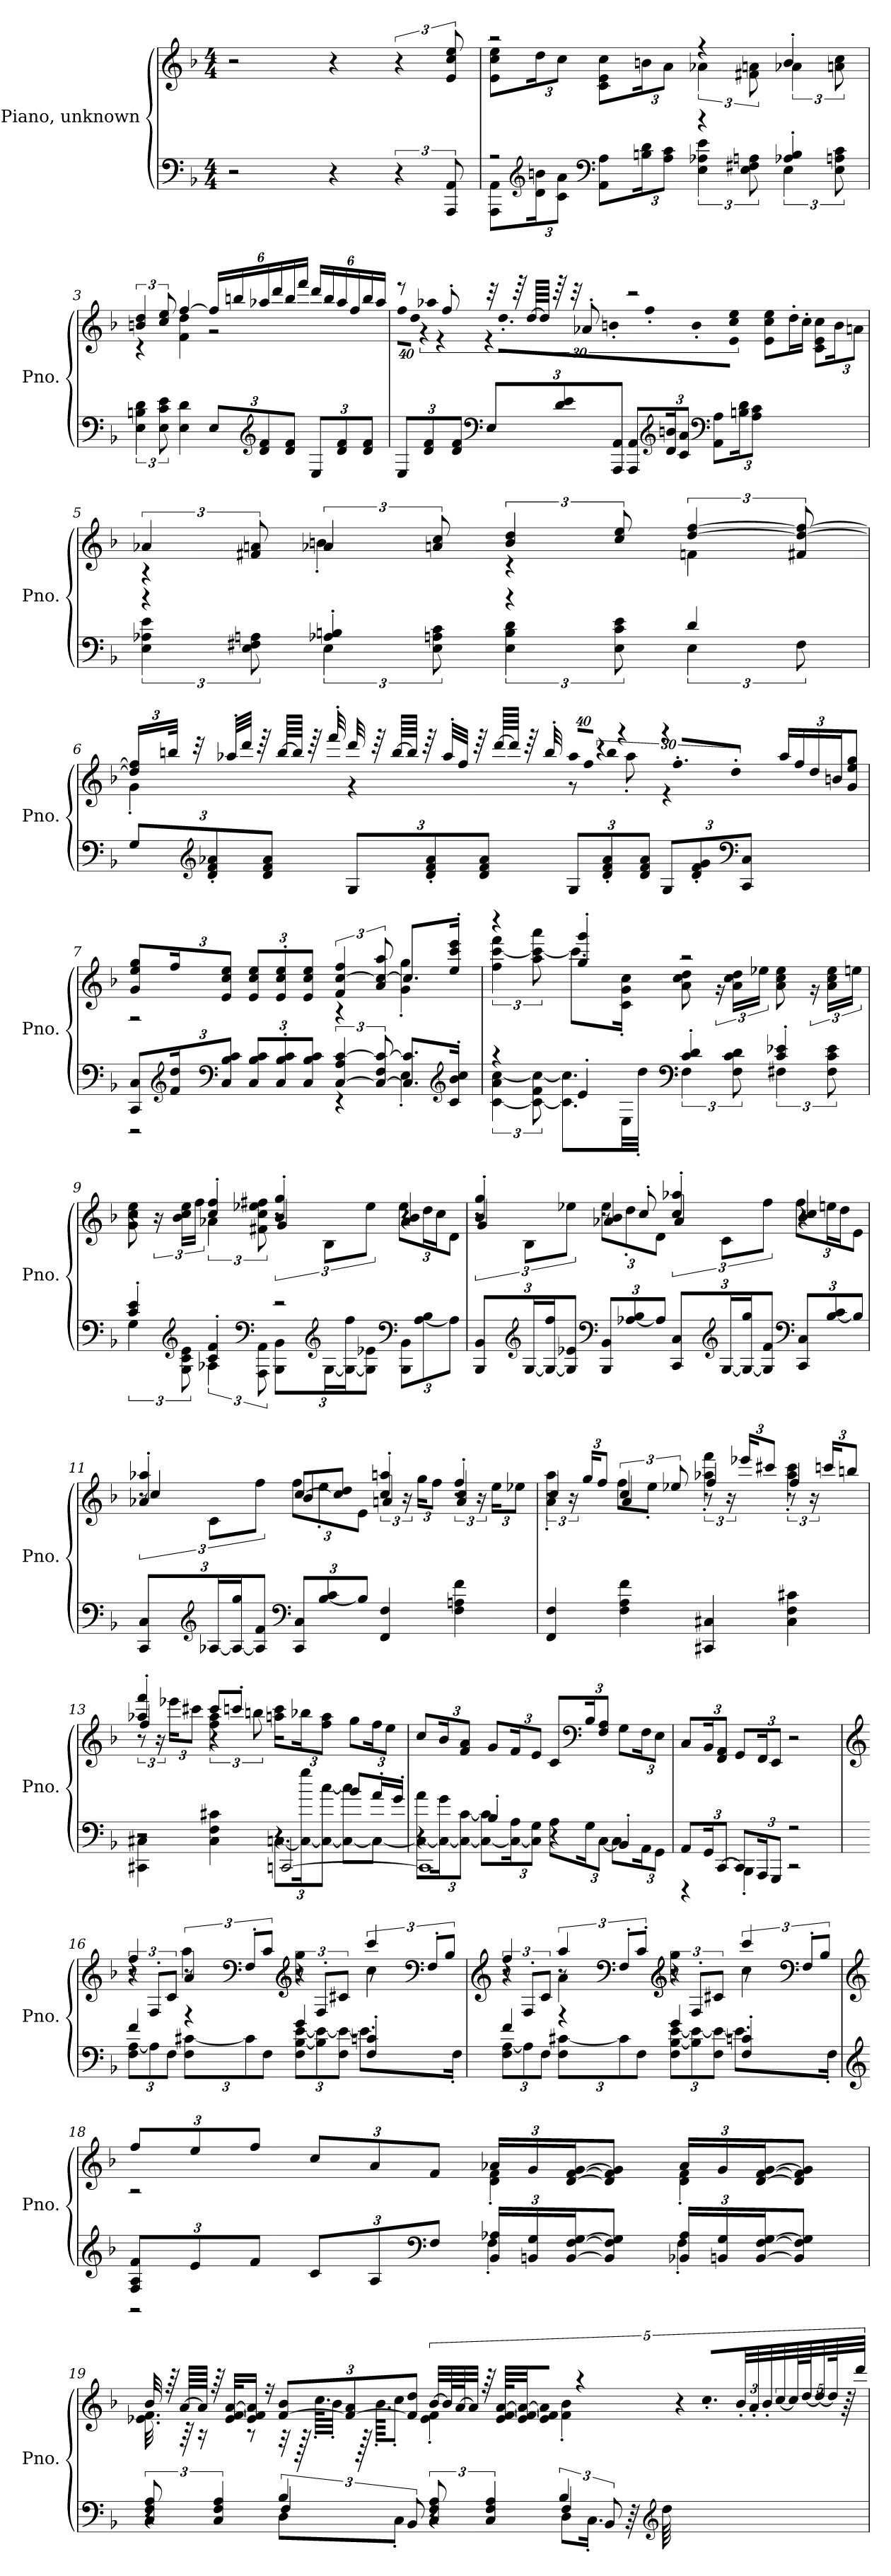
**kern	**kern
*part1	*part1
*staff2	*staff1
*I"Piano, unknown	*
*I'Pno.	*
*clefF4	*clefG2
*k[b-]	*k[b-]
*M4/4	*M4/4
*MM120	*MM120
=1	=1
2r	2r
4r	4r
6r	6r
12AAA/ 12AA/	12e/ 12cc/ 12ee/
=2	=2
*^	*^
2r	8AAA\ 8AA\L	2r	8e\ 8cc\ 8ee\L
*clefG2	*	*	*
*	*Xbrackettup	*	*Xbrackettup
.	24d\ 24bn\K	.	24dd\K
.	12c\ 12a\J	.	12cc\J
*clefF4	*	*	*
.	8AA\ 8A\L	.	8c\ 8e\ 8cc\L
.	24Bn\ 24d\K	.	24bn\K
.	12A\ 12c\J	.	12a\J
*	*brackettup	*	*brackettup
4r	6E\ 6A-X\ 6e\	4r	6a-X\
.	12E\ 12F#X\ 12An\	.	12f#X\ 12an\
4A-X/' 4B/'	6E\	4b'/	6a-X\
.	12E\ 12An\ 12c\	.	12an\ 12cc\
*v	*v	*	*
!!LO:LB:g=z	!!
=3	=3	=3
6E\ 6Bn\ 6d\	6bn/ 6dd/	4r
12E\ 12c\ 12e\	12cc/ 12ee/	.
4E\ 4d\	[4ff/	4f\ 4dd\
*Xbrackettup	*Xbrackettup	*
12E/L	24ff/LL]	2r
.	24bbn/	.
*clefG2	*	*
12d/ 12f/	24aa-X/	.
.	24ddd/	.
12d/ 12f/J	24bb/	.
.	24fff/JJ	.
12E/L	24ddd/LL	.
.	24bb/	.
12d/ 12f/	24aa-/	.
.	24ff/	.
12d/ 12f/J	24bb/	.
.	24aa-/JJ	.
!!LO:LB:g=z	!!
=4	=4	=4
*	*	*brackettup
!	!	!LO:N:vis=32
12E/L	8r	640%23ff\LLL
!	!	!LO:N:vis=32
.	.	640%23dd\JJJ
!	!	!LO:N:vis=64
.	.	960%17r
12d/ 12f/	.	.
!	!	!LO:N:vis=64
.	.	960%17aa-X\
!	!	!LO:N:vis=32
.	.	640%23r
.	8ff'/	.
!	!	!LO:N:vis=64
.	.	960%17r
!	!	!LO:N:vis=32.
.	.	1920%103dd'\LLL
12d/ 12f/J	.	.
!	!	!LO:N:vis=32
.	.	640%23bn'\JJ
*clefF4	*	*
12E/L	32r	.
*	*	*Xbrackettup
.	.	12ff'\
.	64r	.
.	[64dd/LLLL	.
.	64dd/JJJJ]	.
.	64r	.
12d/ 12e/	.	.
.	.	12b'\
.	32r	.
.	8a-X'/	.
12AAA/ 12AA/J	.	.
.	.	12e\ 12cc\ 12ee\J
8AAA/ 8AA/L	2r	.
.	.	8e\ 8cc\ 8ee\L
*clefG2	*	*
24d/ 24bn/K	.	.
.	.	16dd'\L
12c/ 12a/J	.	.
.	.	16cc'\JJ
*clefF4	*	*
8AA\ 8A\L	.	.
.	.	8c\ 8e\ 8cc\L
24Bn\ 24d\K	.	.
.	.	24b\K
12A\ 12c\J	.	.
.	.	12an\J
1920ryy	1920ryy	.
!!LO:LB:g=z	!!
=5	=5	=5
*^	*	*
*	*brackettup	*brackettup	*
4r	6E\ 6A-X\ 6e\	6a-X/	4r
.	12E\ 12F#X\ 12An\	12f#X/ 12an/	.
4A-X/' 4Bn/'	6E\	6a-X/	4bn'\
.	12E\ 12An\ 12c\	12an/ 12cc/	.
4r	6E\ 6B\ 6d\	6b/ 6dd/	4r
.	12E\ 12c\ 12e\	12cc/ 12ee/	.
4d/	6E\	[6dd/ [6ff/	4fn\
.	12F#\	12f#X/ 12dd/_ 12ff/_	.
*v	*v	*	*
!!LO:LB:g=z	!!
=6	=6	=6
*Xbrackettup	*Xbrackettup	*
12G/L	24dd/] 24ff/]LL	4g'\
.	48bbn/JJk	.
.	32r	.
*clefG2	*	*
12d/' 12f/' 12a-X/'	.	.
.	32aa-X'/LLL	.
.	32ddd/JJJ	.
.	64r	.
12d/ 12f/ 12a-/J	.	.
.	[64bb/LLLL	.
.	64bb/JJJJ]	.
.	64r	.
.	32fff'/	.
12G/L	32ddd/	4r
.	64r	.
.	[64bb/LLLL	.
.	64bb/JJJJ]	.
.	64r	.
12d/' 12f/' 12a-/'	.	.
.	32aa-'/LLL	.
.	32ff/JJJ	.
.	64r	.
12d/ 12f/ 12a-/J	.	.
.	[64ddd/LLLL	.
.	64ddd/JJJJ]	.
.	64r	.
.	32bb'/	.
*	*brackettup	*
!	!LO:N:vis=32	!
12G/L	640%23aa-/LLL	8r
!	!LO:N:vis=32	!
.	640%23ff/JJJ	.
!	!LO:N:vis=64	!
.	960%17r	.
12d/' 12f/' 12a-/'	.	.
!	!LO:N:vis=64	!
.	960%17bb/	.
!	!LO:N:vis=32	!
.	640%23r	.
.	.	8aa-'\
!	!LO:N:vis=64	!
.	960%17r	.
!	!LO:N:vis=32.	!
.	1920%103ff'/LLL	.
12d/ 12f/ 12a-/J	.	.
!	!LO:N:vis=32	!
.	640%23dd'/JJJ	.
12G/L	.	4r
*	*Xbrackettup	*
.	24aa-/LL	.
.	24ff/	.
12d/' 12f/' 12g/'	.	.
.	24dd/	.
.	24bn/J	.
*clefF4	*	*
12CC/ 12C/J	.	.
.	12g/ 12ee/ 12gg/J	.
1920ryy	.	1920ryy
!!LO:LB:g=z	!!
=7	=7	=7
*^	*	*
8CC/ 8C/L	2r	8g/ 8ee/ 8gg/L	2r
*clefG2	*	*	*
24f/ 24dd/K	.	24ff/K	.
*clefF4	*	*	*
12C/ 12B-/ 12c/J	.	12e/ 12cc/ 12ee/J	.
12C/ 12B-/ 12c/L	.	12e/ 12cc/ 12ee/L	.
12C/' 12B-/' 12c/'	.	12e/' 12cc/' 12ee/'	.
12C/ 12B-/ 12c/J	.	12e/ 12cc/ 12ee/J	.
*brackettup	*	*brackettup	*
[6C/ 6A/ [6c/	4r	6f/ [6cc/ 6ff/	4r
12C/_ 12F/ 12c/_	.	12a/ 12cc/_ 12aa/	.
8.C/] 8.c/]L	4E'\	8.cc/L]	4g\' 4gg\'
*clefG2	*	*	*
16c/' 16b-/' 16cc/'Jk	.	16ee/' 16ccc/' 16eee/'Jk	.
=8	=8	=8	=8
4r	[6c\ 6a\ [6cc\	4r	6ff\ [6ccc\ 6fff\
.	12c\_ 12f\ 12cc\_	.	12aa\ 12ccc\_ 12aaa\
4e'/	8.c\] 8.cc\]L	4gg/' 4ggg/'	8.ccc\L]
.	32E\LL	.	16c\' 16g\' 16cc\'Jk
.	32dd'\JJJ	.	.
*clefF4	*	*	*
4c/' 4d/'	6F\	2r	8a\ 8cc\ 8dd\
.	.	.	24r
.	12F\ 12c\ 12d\	.	24a\ 24cc\ 24dd\LL
.	.	.	24ee-X\JJ
4c/' 4e-X/'	6F#X\	.	8a\ 8cc\ 8ee-\
.	.	.	24r
.	12F#\ 12c\ 12e-\	.	24a\ 24cc\ 24ee-\LL
.	.	.	24een\JJ
!!LO:PB:g=z
=9	=9	=9	=9
*	*	*	*^
4c/' 4e/'	6G\	4r	8g\ 8cc\ 8ee\	2r
.	.	.	24r	.
*clefG2	*	*	*	*
.	12G\ 12c\ 12e\	.	24b-\ 24cc\ 24ee\LL	.
.	.	.	24ff\JJ	.
4c/' 4f/'	6A-X\	4cc/' 4ff/'	6a-X\	.
*clefF4	*	*	*	*
.	12AAA\ 12AA\	.	12f#X\ 12cc\ 12ee-X\ 12ff#X\	.
*	*Xbrackettup	*	*	*
2r	12BBB-\ 12BB-\L	4b-/' 4gg/'	12r	4g/
*clefG2	*	*	*	*
.	[24G\L	.	12B-\L	.
.	24G\_ 24ff\J	.	.	.
.	12G\] 12e-X\J	.	12ee-\J	.
*clefF4	*	*	*	*
*	*	*	*Xbrackettup	*
.	12BBB-\ 12BB-\L	4a-/ 4b-/	12ee-\L	4r
.	[12A-\ 12B-\	.	24dd\L	.
.	.	.	24cc\J	.
.	12A-\J]	.	12d\J	.
*v	*v	*	*	*
!!LO:LB:g=z	!!	!!
=10	=10	=10	=10
*	*	*brackettup	*
12BBB-/ 12BB-/L	4b-/' 4gg/'	12r	4g/
*clefG2	*	*	*
[24G/L	.	12B-\L	.
24G/_ 24ff/J	.	.	.
12G/] 12e-X/J	.	12ee-X\J	.
*clefF4	*	*	*
*	*	*Xbrackettup	*
12BBB-/ 12BB-/L	8r	12ee-\L	4a-X/ 4b-/
[12A-X/ 12B-/	.	12dd'\	.
.	8cc'/	.	.
12A-/J]	.	12d\J	.
*	*	*brackettup	*
12CC/ 12C/L	4cc/' 4aa-X/'	12r	4a-/
*clefG2	*	*	*
[24G/L	.	12c\L	.
24G/_ 24gg/J	.	.	.
12G/] 12f/J	.	12ff\J	.
*clefF4	*	*	*
*	*	*Xbrackettup	*
12CC/ 12C/L	4b-/ 4cc/	12ff\L	4r
[12B-/ 12c/	.	24een\L	.
.	.	24dd\J	.
12B-/J]	.	12e\J	.
!!LO:LB:g=z	!!	!!
=11	=11	=11	=11
*	*	*brackettup	*
12CC/ 12C/L	4a-X/' 4aa-X/'	12r	4cc/
*clefG2	*	*	*
[24A-X/L	.	12c\L	.
24A-/_ 24gg/J	.	.	.
12A-/] 12f/J	.	12ff\J	.
*clefF4	*	*	*
*	*	*Xbrackettup	*
12CC/ 12C/L	[8cc/L	12ff\L	4b-/
[12B-/ 12c/	.	12ee'\	.
.	8cc/] 8dd/J	.	.
12B-/J]	.	12e\J	.
*	*	*brackettup	*
4FF/ 4F/	4cc/' 4aan/'	12r	4an/
.	.	24r	.
.	.	24gg\KL	.
.	.	12ff\J	.
4F\ 4An\ 4f\	4ff'/	12r	4a/ 4cc/
.	.	24r	.
.	.	24ee\KL	.
.	.	12ee-X\J	.
!!LO:LB:g=z	!!	!!
=12	=12	=12	=12
4FF/ 4F/	12r	4a\' 4aa\'	4cc/
.	24r	.	.
.	24gg/KL	.	.
.	12ff/J	.	.
4F\ 4A\ 4f\	6cc/	8ff\L	4a/
.	.	8ee'\J	.
.	12ee-X/	.	.
4CC#X/ 4C#X/	12r	4aa-X\' 4fff\'	4ff/
.	24r	.	.
.	24eee-X/KL	.	.
.	12ccc#X/J	.	.
4C#\ 4F\ 4c#X\	12r	4aa-\' 4ccc#\'	4ff/
.	24r	.	.
.	24cccn/KL	.	.
.	12bbn/J	.	.
=13	=13	=13	=13
*^	*	*	*
*	*^	*	*	*
2r	4CC#X\ 4C#X\	2r	4aa-X/' 4fff/'	12r	4ff/
.	.	.	.	24r	.
.	.	.	.	24eee-X\KL	.
.	.	.	.	12ccc#X\J	.
.	4C#\ 4F\ 4c#X\	.	8ccc#/L	6ff\ 6aa-\	4r
.	.	.	8cccn'/J	.	.
.	.	.	.	12bbn\	.
4r	[12.Cn\L	[2CCn/	2r	8aan\ 8ccc\L	2r
*	*	*	*	*Xbrackettup	*
.	24C\_ 24gg\K	.	.	24bb-X\K	.
.	12C\_ [12cc\J	.	.	12ff\ 12aa\J	.
8b-/L	8C\_ 8cc\]L	.	.	8gg\L	.
16a'/L	8C\J_	.	.	24ff\K	.
.	.	.	.	12ee\J	.
16g'/JJ	.	.	.	.	.
*	*	*	*v	*v	*v
!!LO:LB:g=z
=14	=14	=14	=14
4r	8C\_ 8a\L	1CC]	8cc/L
.	24C\_ 24g\K	.	24b-/K
.	12C\_ [12c\J	.	12f/ 12a/J
4B-'/	8C\_ 8c\]L	.	8g/L
.	24C\_ 24A\K	.	24f/K
.	12C\] 12G\J	.	12e/J
4r	8A\L	.	8c/L
*	*	*	*clefF4
.	24G\K	.	24B-/K
.	[12C\J	.	12F/ 12A/J
4BB-'/	8C\L]	.	8G\L
.	24AA\K	.	24F\K
.	12GG\J	.	12E\J
*	*v	*v	*
=15	=15	=15
8AA/L	4r	8C/L
24GG/K	.	24BB-/K
[12CC/J	.	12FF/ 12AA/J
8CC/L]	4BBB-'\	8GG/L
24AAA/K	.	24FF/K
12GGG/J	.	12EE/J
2r	2r	2r
!!LO:LB:g=z
=16	=16	=16
*	*	*clefG2
*	*	*^
*	*	*	*^
*	*	*	*	*brackettup
4f/	12F\ [12A\L	4ff/	4r	12r
.	12A\]	.	.	12F'/L
.	12F\J	.	.	12c/J
4r	12F\ [12c#X\L	4a/	4aa\	12r
*	*	*clefF4	*	*
.	12c#\]	.	.	12F'/L
.	12F\J	.	.	12c/J
*	*	*clefG2	*	*
4g/	12F\ [12B-\ [12e\L	4r	4gg\	12r
.	12B-\] 12e\_	.	.	12F'/L
.	12F\ 12e\_J	.	.	12c#X/J
4F/' 4cn/'	8.e\L]	4ccc/	4cc\	12r
*	*	*clefF4	*	*
.	.	.	.	12F'/L
.	.	.	.	12B-/J
.	16F'\Jk	.	.	.
=17	=17	=17	=17	=17
*	*	*clefG2	*	*
4f/	12F\ [12A\L	4ff/	4r	12r
.	12A\]	.	.	12F'/L
.	12F\J	.	.	12c/J
4r	12F\ [12c#X\L	4aa/	4a\	12r
*	*	*clefF4	*	*
.	12c#\]	.	.	12F'/L
.	12F\J	.	.	12c'/J
*	*	*clefG2	*	*
4g/	12F\ [12B-\ [12e\L	4r	4gg\	12r
.	12B-\] 12e\_	.	.	12F'/L
.	12F\ 12e\_J	.	.	12c#X/J
4F/' 4cn/'	8.e\L]	4ccc/	4cc\	12r
*	*	*clefF4	*	*
.	.	.	.	12F'/L
.	.	.	.	12B-/J
.	16F'\Jk	.	.	.
*	*	*v	*v	*v
!!LO:PB:g=z
=18	=18	=18
*clefG2	*	*clefG2
*	*	*Xbrackettup
*	*	*^
12F/ 12A/ 12f/L	2r	12ff/L	2r
12e/	.	12ee/	.
12f/J	.	12ff/J	.
12c/L	.	12cc/L	.
12A/	.	12a/	.
*clefF4	*	*	*
12F/J	.	12f/J	.
24BB-/ 24A-X/LL	4F'\	24a-X/LL	4d\' 4f\'
24BBn/ 24G/	.	24g/	.
[24BB/ [24F/ [24G/J	.	[24d/ [24f/ [24g/J	.
8BB/] 8F/] 8G/]J	.	8d/] 8f/] 8g/]J	.
24BB-X/ 24A-/LL	4F'\	24a-/LL	4d\' 4f\'
24BBn/ 24G/	.	24g/	.
[24BB/ [24F/ [24G/J	.	[24d/ [24f/ [24g/J	.
8BB/] 8F/] 8G/]J	.	8d/] 8f/] 8g/]J	.
!!LO:LB:g=z	!!
=19	=19	=19	=19
*	*^	*	*
*	*	*brackettup	*	*
4r	4r	12C/ 12F/ 12A/	32b-/	32.e-X\ 32.f\
.	.	.	64r	.
.	.	.	[64a/LLLL	64r
.	.	.	64a/JJJJ]	16r
.	.	.	64r	.
.	.	6C/ 6F/ 6A/	.	.
.	.	.	[32e-/ [32f/ [32a/KLL	.
.	.	.	16e-/] 16f/] 16a/]JJ	8r
.	.	.	16r	.
4B-/	8D\L	6F/	[12f/ 12b-/L	32r
.	.	.	.	128r
.	.	.	.	64.cc'\KLLL
.	.	.	.	32b-'\JJJ
.	.	.	12f/_ 12a/	.
.	.	.	.	128r
.	.	.	.	64.b-'\KKKL
.	8C'\J	.	.	8cc'\J
.	.	12BB-/	12f/] 12dd/J	.
*	*	*	*brackettup	*
4r	4r	12C/ 12F/ 12A/	[40b-/LLL	4e-\' 4f\'
.	.	.	80b-/L]	.
.	.	.	[80a/J	.
.	.	.	40a/JJJ]	.
.	.	.	80r	.
.	.	6C/ 6F/ 6A/	.	.
.	.	.	[80e-/ [80f/ [80a/KLLL	.
.	.	.	40e-/_ 40f/_ 40a/_JJ	.
.	.	.	8e-/] 8f/] 8a/]J	.
4F/	8D\L	6B-/	32r	4f\' 4b-\'
.	.	.	128r	.
.	.	.	64.cc'/KLLL	.
*	*	*	*Xbrackettup	*
.	.	.	48b-'/	.
.	.	.	48a'/	.
.	.	.	48b-'/	.
*	*	*	*brackettup	*
.	16.C'\Jk	.	[40cc/	.
.	.	.	80cc/L]	.
.	.	.	[80dd/J	.
.	.	12BB-/	.	.
.	.	.	40dd/_	.
.	.	.	80dd/JJJk]	.
.	.	.	80r	.
.	64r	.	.	.
.	.	.	40ddd/	.
*clefG2	*	*	*	*
.	64dd\	.	.	.
*v	*v	*v	*	*
*	*v	*v
=	=
*-	*-
